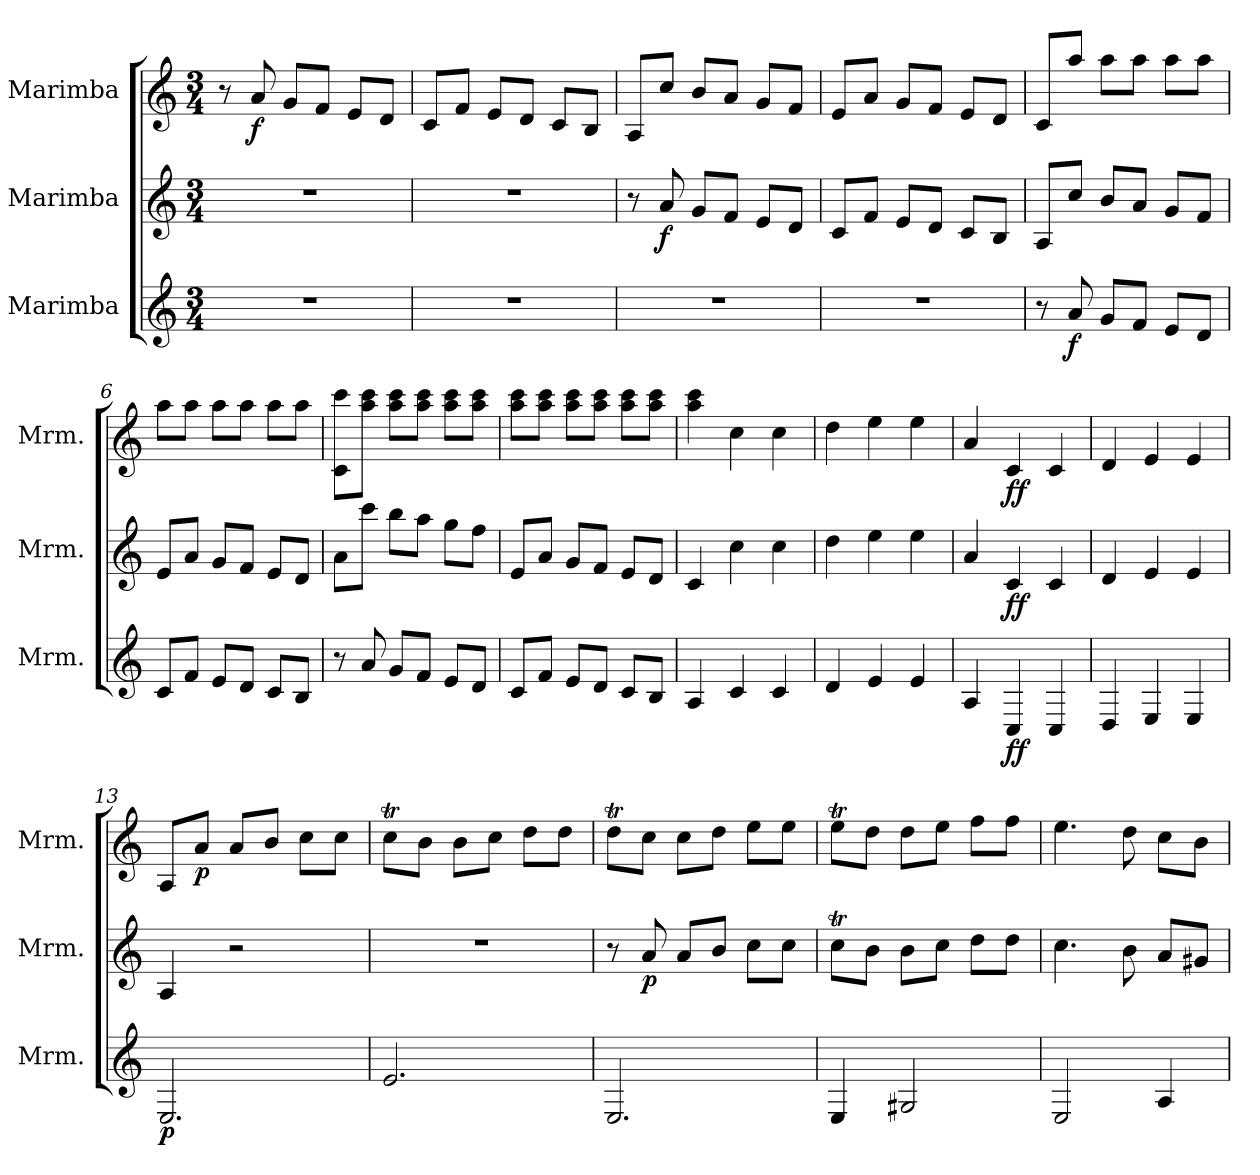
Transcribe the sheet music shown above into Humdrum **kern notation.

**kern	**dynam	**kern	**dynam	**kern	**dynam
*part3	*part3	*part2	*part2	*part1	*part1
*staff3	*staff3	*staff2	*staff2	*staff1	*staff1
*I"Marimba	*	*I"Marimba	*	*I"Marimba	*
*I'Mrm.	*	*I'Mrm.	*	*I'Mrm.	*
*clefG2	*	*clefG2	*	*clefG2	*
*k[]	*	*k[]	*	*k[]	*
*M3/4	*	*M3/4	*	*M3/4	*
*MM150	*	*MM150	*	*MM150	*
=1	=1	=1	=1	=1	=1
2.r	.	2.r	.	8r	.
!	!	!	!	!	!LO:DY:b
.	.	.	.	8a/	f
.	.	.	.	8g/L	.
.	.	.	.	8f/J	.
.	.	.	.	8e/L	.
.	.	.	.	8d/J	.
=2	=2	=2	=2	=2	=2
2.r	.	2.r	.	8c/L	.
.	.	.	.	8f/J	.
.	.	.	.	8e/L	.
.	.	.	.	8d/J	.
.	.	.	.	8c/L	.
.	.	.	.	8B/J	.
=3	=3	=3	=3	=3	=3
2.r	.	8r	.	8A/L	.
!	!	!	!LO:DY:b	!	!
.	.	8a/	f	8cc/J	.
.	.	8g/L	.	8b/L	.
.	.	8f/J	.	8a/J	.
.	.	8e/L	.	8g/L	.
.	.	8d/J	.	8f/J	.
=4	=4	=4	=4	=4	=4
2.r	.	8c/L	.	8e/L	.
.	.	8f/J	.	8a/J	.
.	.	8e/L	.	8g/L	.
.	.	8d/J	.	8f/J	.
.	.	8c/L	.	8e/L	.
.	.	8B/J	.	8d/J	.
=5	=5	=5	=5	=5	=5
8r	.	8A/L	.	8c/L	.
!	!LO:DY:b	!	!	!	!
8a/	f	8cc/J	.	8aa/J	.
8g/L	.	8b/L	.	8aa\L	.
8f/J	.	8a/J	.	8aa\J	.
8e/L	.	8g/L	.	8aa\L	.
8d/J	.	8f/J	.	8aa\J	.
=6	=6	=6	=6	=6	=6
8c/L	.	8e/L	.	8aa\L	.
8f/J	.	8a/J	.	8aa\J	.
8e/L	.	8g/L	.	8aa\L	.
8d/J	.	8f/J	.	8aa\J	.
8c/L	.	8e/L	.	8aa\L	.
8B/J	.	8d/J	.	8aa\J	.
!!LO:LB:g=z
=7	=7	=7	=7	=7	=7
8r	.	8a\L	.	8c\ 8ccc\L	.
8a/	.	8ccc\J	.	8aa\ 8ccc\J	.
8g/L	.	8bb\L	.	8aa\ 8ccc\L	.
8f/J	.	8aa\J	.	8aa\ 8ccc\J	.
8e/L	.	8gg\L	.	8aa\ 8ccc\L	.
8d/J	.	8ff\J	.	8aa\ 8ccc\J	.
=8	=8	=8	=8	=8	=8
8c/L	.	8e/L	.	8aa\ 8ccc\L	.
8f/J	.	8a/J	.	8aa\ 8ccc\J	.
8e/L	.	8g/L	.	8aa\ 8ccc\L	.
8d/J	.	8f/J	.	8aa\ 8ccc\J	.
8c/L	.	8e/L	.	8aa\ 8ccc\L	.
8B/J	.	8d/J	.	8aa\ 8ccc\J	.
=9	=9	=9	=9	=9	=9
4A/	.	4c/	.	4aa\ 4ccc\	.
4c/	.	4cc\	.	4cc\	.
4c/	.	4cc\	.	4cc\	.
=10	=10	=10	=10	=10	=10
4d/	.	4dd\	.	4dd\	.
4e/	.	4ee\	.	4ee\	.
4e/	.	4ee\	.	4ee\	.
=11	=11	=11	=11	=11	=11
4A/	.	4a/	.	4a/	.
!	!LO:DY:b	!	!LO:DY:b	!	!LO:DY:b
4C/	ff	4c/	ff	4c/	ff
4C/	.	4c/	.	4c/	.
=12	=12	=12	=12	=12	=12
4D/	.	4d/	.	4d/	.
4E/	.	4e/	.	4e/	.
4E/	.	4e/	.	4e/	.
=13	=13	=13	=13	=13	=13
!	!LO:DY:b	!	!	!	!
2.E/	p	4A/	.	8A/L	.
!	!	!	!	!	!LO:DY:b
.	.	.	.	8a/J	p
.	.	2r	.	8a/L	.
.	.	.	.	8b/J	.
.	.	.	.	8cc\L	.
.	.	.	.	8cc\J	.
=14	=14	=14	=14	=14	=14
2.e/	.	2.r	.	8ccT\L	.
.	.	.	.	8b\J	.
.	.	.	.	8b\L	.
.	.	.	.	8cc\J	.
.	.	.	.	8dd\L	.
.	.	.	.	8dd\J	.
!!LO:LB:g=z
=15	=15	=15	=15	=15	=15
2.E/	.	8r	.	8ddT\L	.
!	!	!	!LO:DY:b	!	!
.	.	8a/	p	8cc\J	.
.	.	8a/L	.	8cc\L	.
.	.	8b/J	.	8dd\J	.
.	.	8cc\L	.	8ee\L	.
.	.	8cc\J	.	8ee\J	.
=16	=16	=16	=16	=16	=16
4E/	.	8ccT\L	.	8eet\L	.
.	.	8b\J	.	8dd\J	.
2G#X/	.	8b\L	.	8dd\L	.
.	.	8cc\J	.	8ee\J	.
.	.	8dd\L	.	8ff\L	.
.	.	8dd\J	.	8ff\J	.
=17	=17	=17	=17	=17	=17
2E/	.	4.cc\	.	4.ee\	.
.	.	8b\	.	8dd\	.
4A/	.	8a/L	.	8cc\L	.
.	.	8g#X/J	.	8b\J	.
=	=	=	=	=	=
*-	*-	*-	*-	*-	*-
